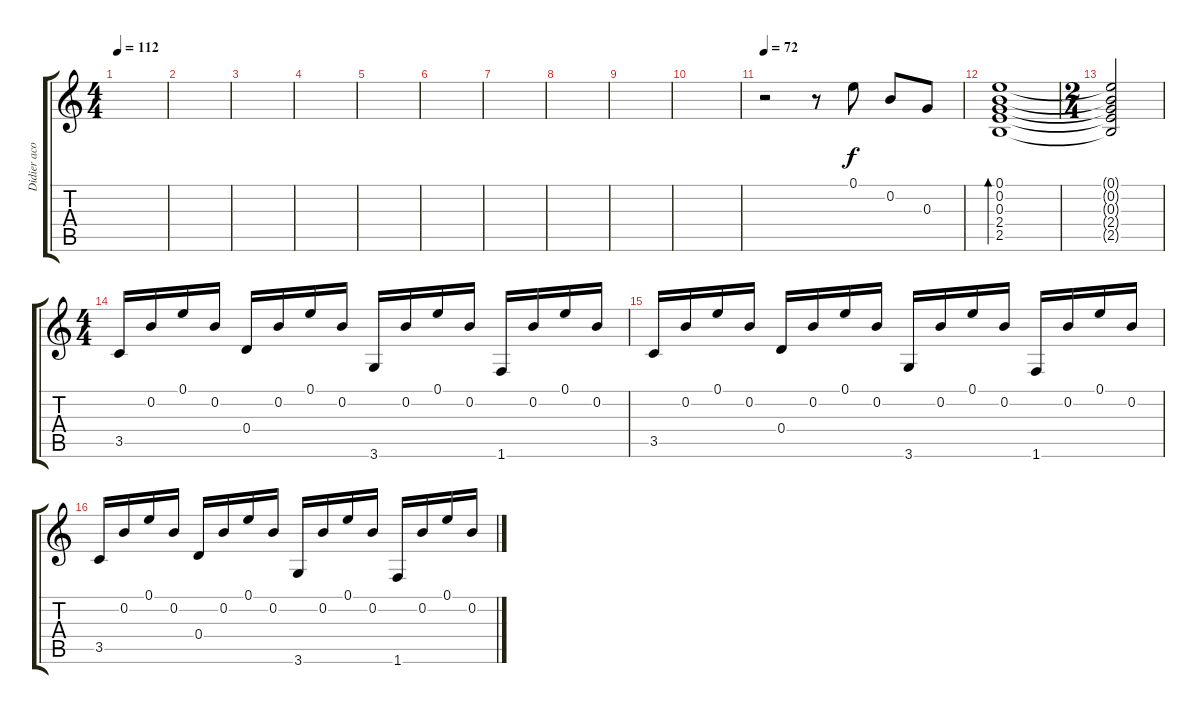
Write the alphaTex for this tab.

\track ("Didier acoustique" "Didier aco") {instrument electricguitarclean}
\staff {score tabs}
\tuning (E4 B3 G3 D3 A2 E2) {hide}
\ts (4 4)
\tempo 112
\clef g2
\ks c
|
|
|
|
|
|
|
|
|
|
\tempo 72
r.2 r.8 0.1.8 0.2.8 0.3.8 |
(0.1 0.2 0.3 2.4 2.5).1{bd 480} |
\ts (2 4)
(0.1{t} 0.2{t} 0.3{t} 2.4{t} 2.5{t}).2 |
\ts (4 4)
3.5.16 0.2.16 0.1.16 0.2.16 0.4.16 0.2.16 0.1.16 0.2.16 3.6.16 0.2.16 0.1.16 0.2.16 1.6.16 0.2.16 0.1.16 0.2.16 |
3.5.16 0.2.16 0.1.16 0.2.16 0.4.16 0.2.16 0.1.16 0.2.16 3.6.16 0.2.16 0.1.16 0.2.16 1.6.16 0.2.16 0.1.16 0.2.16 |
3.5.16 0.2.16 0.1.16 0.2.16 0.4.16 0.2.16 0.1.16 0.2.16 3.6.16 0.2.16 0.1.16 0.2.16 1.6.16 0.2.16 0.1.16 0.2.16
